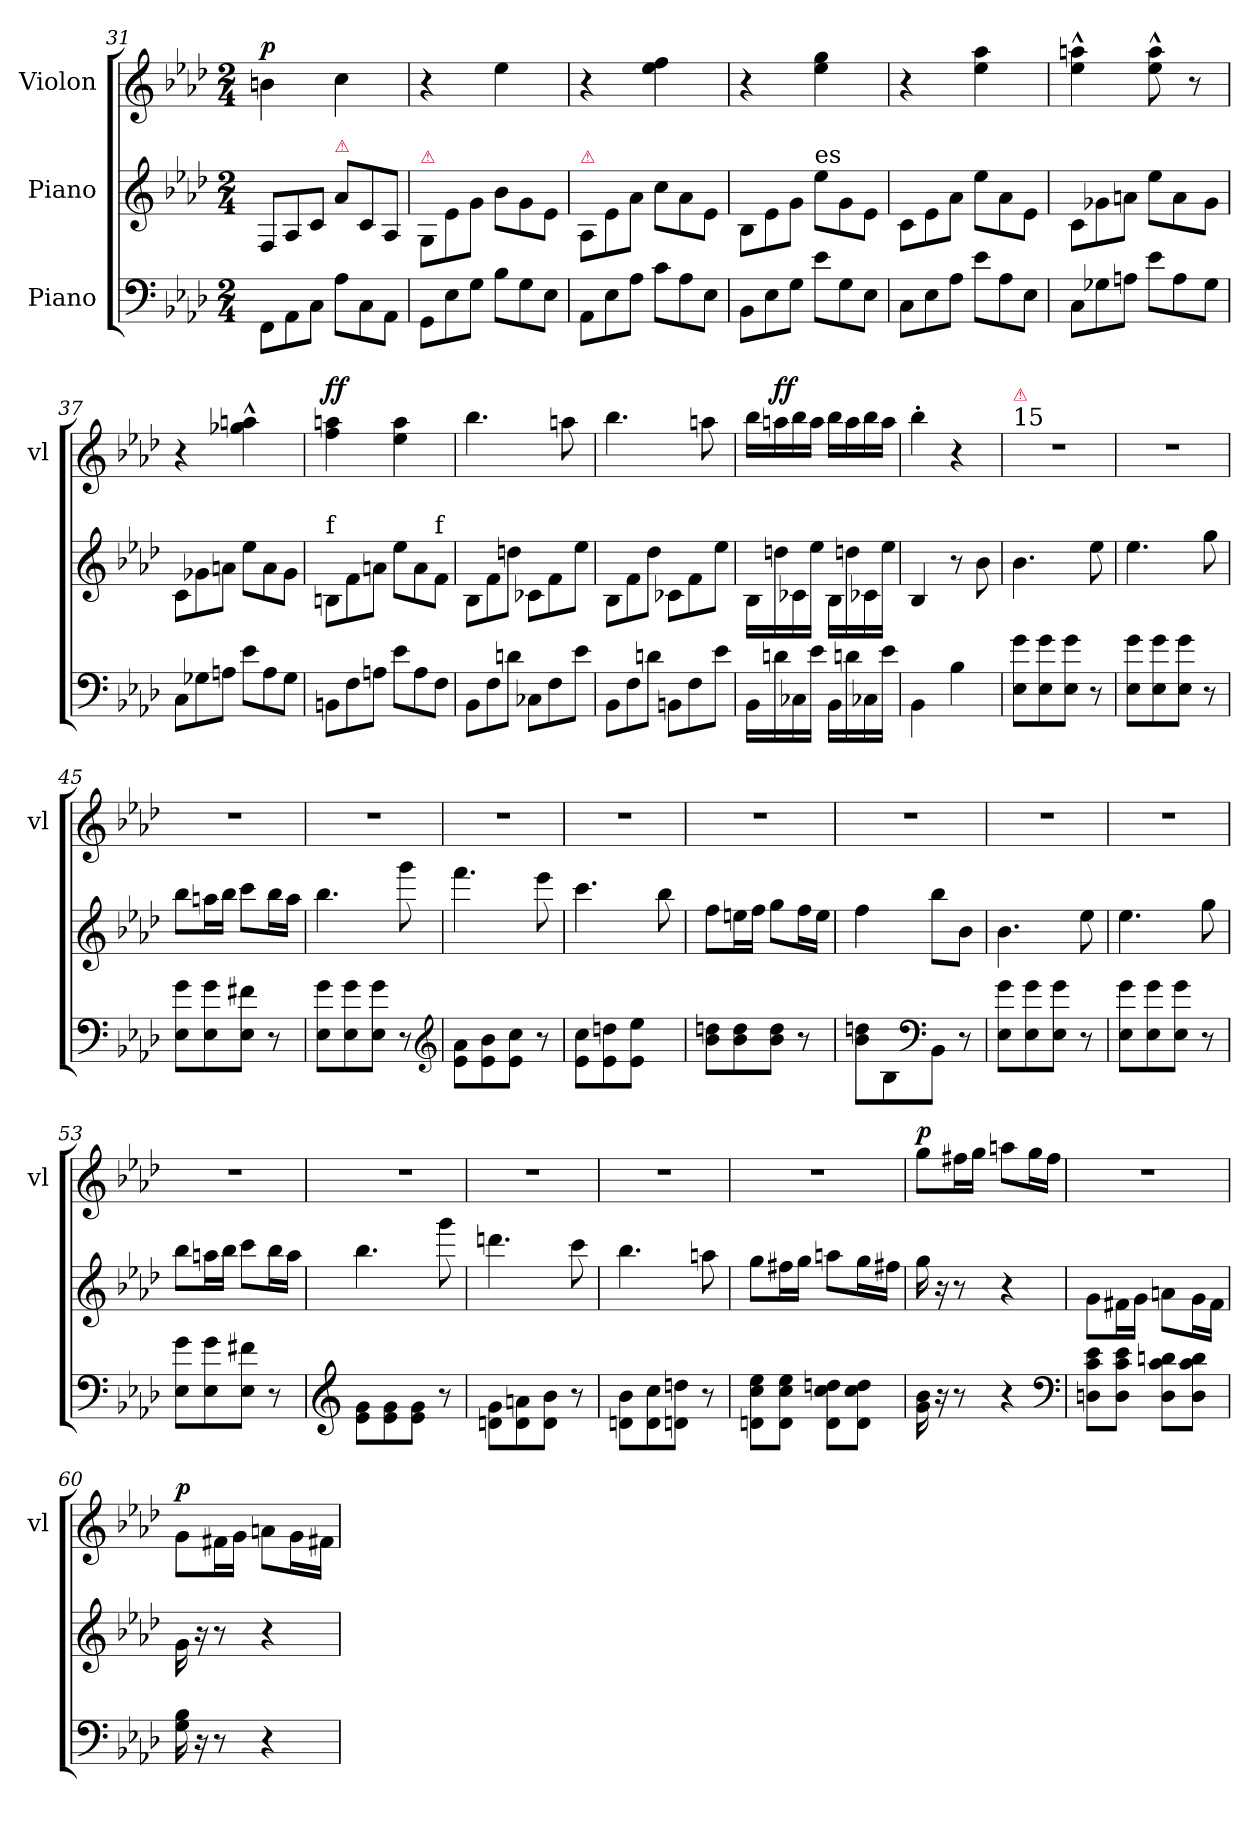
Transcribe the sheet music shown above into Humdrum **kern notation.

**kern	**kern	**kern	**dynam
*part3	*part2	*part1	*part1
*staff3	*staff2	*staff1	*staff1
*I"Piano	*I"Piano	*I"Violon	*
*	*	*I'vl	*
*clefF4	*clefG2	*clefG2	*
*k[b-e-a-d-]	*k[b-e-a-d-]	*k[b-e-a-d-]	*
*M2/4	*M2/4	*M2/4	*
*Xtuplet	*Xtuplet	*	*
=31	=31	=31	=31
!	!	!	!LO:DY:a
12FF\L	12F/L	4bn\	p.
12AA-\	12A-/	.	.
12C\J	12c/J	.	.
!	!LO:TX:a:color=crimson:t=⚠	!	!
12A-\L	12a-\L	4cc\	.
12C\	12c/	.	.
12AA-\J	12A-/J	.	.
=32	=32	=32	=32
!	!LO:TX:a:color=crimson:t=⚠	!	!
12GG\L	12G/L	4r	.
12E-\	12e-\	.	.
12G\J	12g\J	.	.
12B-\L	12b-\L	4ee-\	.
12G\	12g\	.	.
12E-\J	12e-\J	.	.
=33	=33	=33	=33
!	!LO:TX:a:color=crimson:t=⚠	!	!
12AA-\L	12A-/L	4r	.
12E-\	12e-\	.	.
12A-\J	12a-\J	.	.
12c\L	12cc\L	4ee-\ 4ff\	.
12A-\	12a-\	.	.
12E-\J	12e-\J	.	.
=34	=34	=34	=34
12BB-\L	12B-\L	4r	.
12E-\	12e-\	.	.
12G\J	12g\J	.	.
!	!LO:TX:a:t=es	!	!
12e-\L	12ee-\L	4ee-\ 4gg\	.
12G\	12g\	.	.
12E-\J	12e-\J	.	.
=35	=35	=35	=35
12C\L	12c\L	4r	.
12E-\	12e-\	.	.
12A-\J	12a-\J	.	.
12e-\L	12ee-\L	4ee-\ 4aa-\	.
12A-\	12a-\	.	.
12E-\J	12e-\J	.	.
=36	=36	=36	=36
12C\L	12c\L	4ee-^^>\ 4aan^^>\	.
12G-X\	12g-X\	.	.
12An\J	12an\J	.	.
12e-\L	12ee-\L	8ee-^^>\ 8aa^^>\	.
12A\	12a\	.	.
.	.	8r	.
12G-\J	12g-\J	.	.
=37	=37	=37	=37
12C\L	12c\L	4r	.
12G-X\	12g-X\	.	.
12An\J	12an\J	.	.
12e-\L	12ee-\L	4gg-X^^>\ 4aan^^>\	.
12A\	12a\	.	.
12G-\J	12g-\J	.	.
=38	=38	=38	=38
!	!LO:TX:a:t=f	!	!
!	!	!	!LO:DY:a
12BBn\L	12Bn\L	4ff\ 4aan\	ff.
12F\	12f\	.	.
12An\J	12an\J	.	.
12e-\L	12ee-\L	4ee-\ 4aa\	.
12A\	12a\	.	.
!	!LO:TX:a:t=f	!	!
12F\J	12f\J	.	.
=39	=39	=39	=39
12BB-\L	12B-\L	4.bb-\	.
12F\	12f\	.	.
12dn\J	12ddn\J	.	.
12C-X\L	12c-X\L	.	.
12F\	12f\	.	.
.	.	8aan\	.
12e-\J	12ee-\J	.	.
=40	=40	=40	=40
12BB-\L	12B-\L	4.bb-\	.
12F\	12f\	.	.
12dn\J	12dd-\J	.	.
12BBn\L	12c-X\L	.	.
12F\	12f\	.	.
.	.	8aan\	.
12e-\J	12ee-\J	.	.
=41	=41	=41	=41
16BB-\LL	16B-\LL	16bb-\LL	.
!	!	!	!LO:DY:a
16dn\	16ddn\	16aan\	ff.
16C-X\	16c-X\	16bb-\	.
16e-\JJ	16ee-\JJ	16aa\JJ	.
16BB-\LL	16B-\LL	16bb-\LL	.
16dn\	16ddn\	16aa\	.
16C-X\	16c-X\	16bb-\	.
16e-\JJ	16ee-\JJ	16aa\JJ	.
=42	=42	=42	=42
4BB-\	4B-/	4bb-'>\	.
4B-\	8r	4r	.
.	8b-\	.	.
=43	=43	=43	=43
!	!	!LO:TX:a:t=15	!
!	!	!LO:TX:a:color=crimson:t=⚠	!
8E-\ 8g\L	4.b-\	2r	.
8E-\ 8g\	.	.	.
8E-\ 8g\J	.	.	.
8r	8ee-\	.	.
=44	=44	=44	=44
8E-\ 8g\L	4.ee-\	2r	.
8E-\ 8g\	.	.	.
8E-\ 8g\J	.	.	.
8r	8gg\	.	.
=45	=45	=45	=45
8E-\ 8g\L	8bb-\L	2r	.
8E-\ 8g\	16aan\L	.	.
.	16bb-\JJ	.	.
8E-\ 8f#X\J	8ccc\L	.	.
8r	16bb-\L	.	.
.	16aa\JJ	.	.
=46	=46	=46	=46
8E-\ 8g\L	4.bb-\	2r	.
8E-\ 8g\	.	.	.
8E-\ 8g\J	.	.	.
8r	8ggg\	.	.
*clefG2	*	*	*
=47	=47	=47	=47
8e-\ 8a-\L	4.fff\	2r	.
8e-\ 8b-\	.	.	.
8e-\ 8cc\J	.	.	.
8r	8eee-\	.	.
=48	=48	=48	=48
8e-\ 8cc\L	4.ccc\	2r	.
8e-\ 8ddn\	.	.	.
8e-\ 8ee-\J	.	.	.
8ryy	8bb-\	.	.
=49	=49	=49	=49
8b-\ 8ddn\L	8ff\L	2r	.
8b-\ 8dd\	16een\L	.	.
.	16ff\JJ	.	.
8b-\ 8dd\J	8gg\L	.	.
8r	16ff\L	.	.
.	16ee\JJ	.	.
=50	=50	=50	=50
8b-\ 8ddn\L	4ff\	2r	.
8B-\	.	.	.
*clefF4	*	*	*
8BB-\J	8bb-\L	.	.
8r	8b-\J	.	.
=51	=51	=51	=51
8E-\ 8g\L	4.b-\	2r	.
8E-\ 8g\	.	.	.
8E-\ 8g\J	.	.	.
8r	8ee-\	.	.
=52	=52	=52	=52
8E-\ 8g\L	4.ee-\	2r	.
8E-\ 8g\	.	.	.
8E-\ 8g\J	.	.	.
8r	8gg\	.	.
=53	=53	=53	=53
8E-\ 8g\L	8bb-\L	2r	.
8E-\ 8g\	16aan\L	.	.
.	16bb-\JJ	.	.
8E-\ 8f#X\J	8ccc\L	.	.
8r	16bb-\L	.	.
.	16aa\JJ	.	.
=54	=54	=54	=54
*clefG2	*	*	*
8e-\ 8g\L	4.bb-\	2r	.
8e-\ 8g\	.	.	.
8e-\ 8g\J	.	.	.
8r	8ggg\	.	.
=55	=55	=55	=55
8dn\ 8g\L	4.dddn\	2r	.
8d\ 8an\	.	.	.
8d\ 8b-\J	.	.	.
8r	8ccc\	.	.
=56	=56	=56	=56
8dn\ 8b-\L	4.bb-\	2r	.
8d\ 8cc\	.	.	.
8dn\ 8ddn\J	.	.	.
8r	8aan\	.	.
=57	=57	=57	=57
8dn\ 8cc\ 8ee-\L	8gg\L	2r	.
8d\ 8cc\ 8ee-\J	16ff#X\L	.	.
.	16gg\JJ	.	.
8d\ 8cc\ 8ddn\L	8aan\L	.	.
8d\ 8cc\ 8dd\J	16gg\L	.	.
.	16ff#X\JJ	.	.
=58	=58	=58	=58
!	!	!	!LO:DY:a
16g\ 16b-\	16gg\	8gg\L	p
16r	16r	.	.
8r	8r	16ff#X\L	.
.	.	16gg\JJ	.
4r	4r	8aan\L	.
.	.	16gg\L	.
.	.	16ff#\JJ	.
*clefF4	*	*	*
=59	=59	=59	=59
8Dn\ 8c\ 8e-\L	8g\L	2r	.
8D\ 8c\ 8e-\J	16f#X\L	.	.
.	16g\JJ	.	.
8D\ 8c\ 8dn\L	8an\L	.	.
8D\ 8c\ 8d\J	16g\L	.	.
.	16f#\JJ	.	.
=60	=60	=60	=60
!	!	!	!LO:DY:a
16G\ 16B-\	16g\	8g\L	p
16r	16r	.	.
8r	8r	16f#X\L	.
.	.	16g\JJ	.
4r	4r	8an\L	.
.	.	16g\L	.
.	.	16f#X\JJ	.
=	=	=	=
*-	*-	*-	*-
